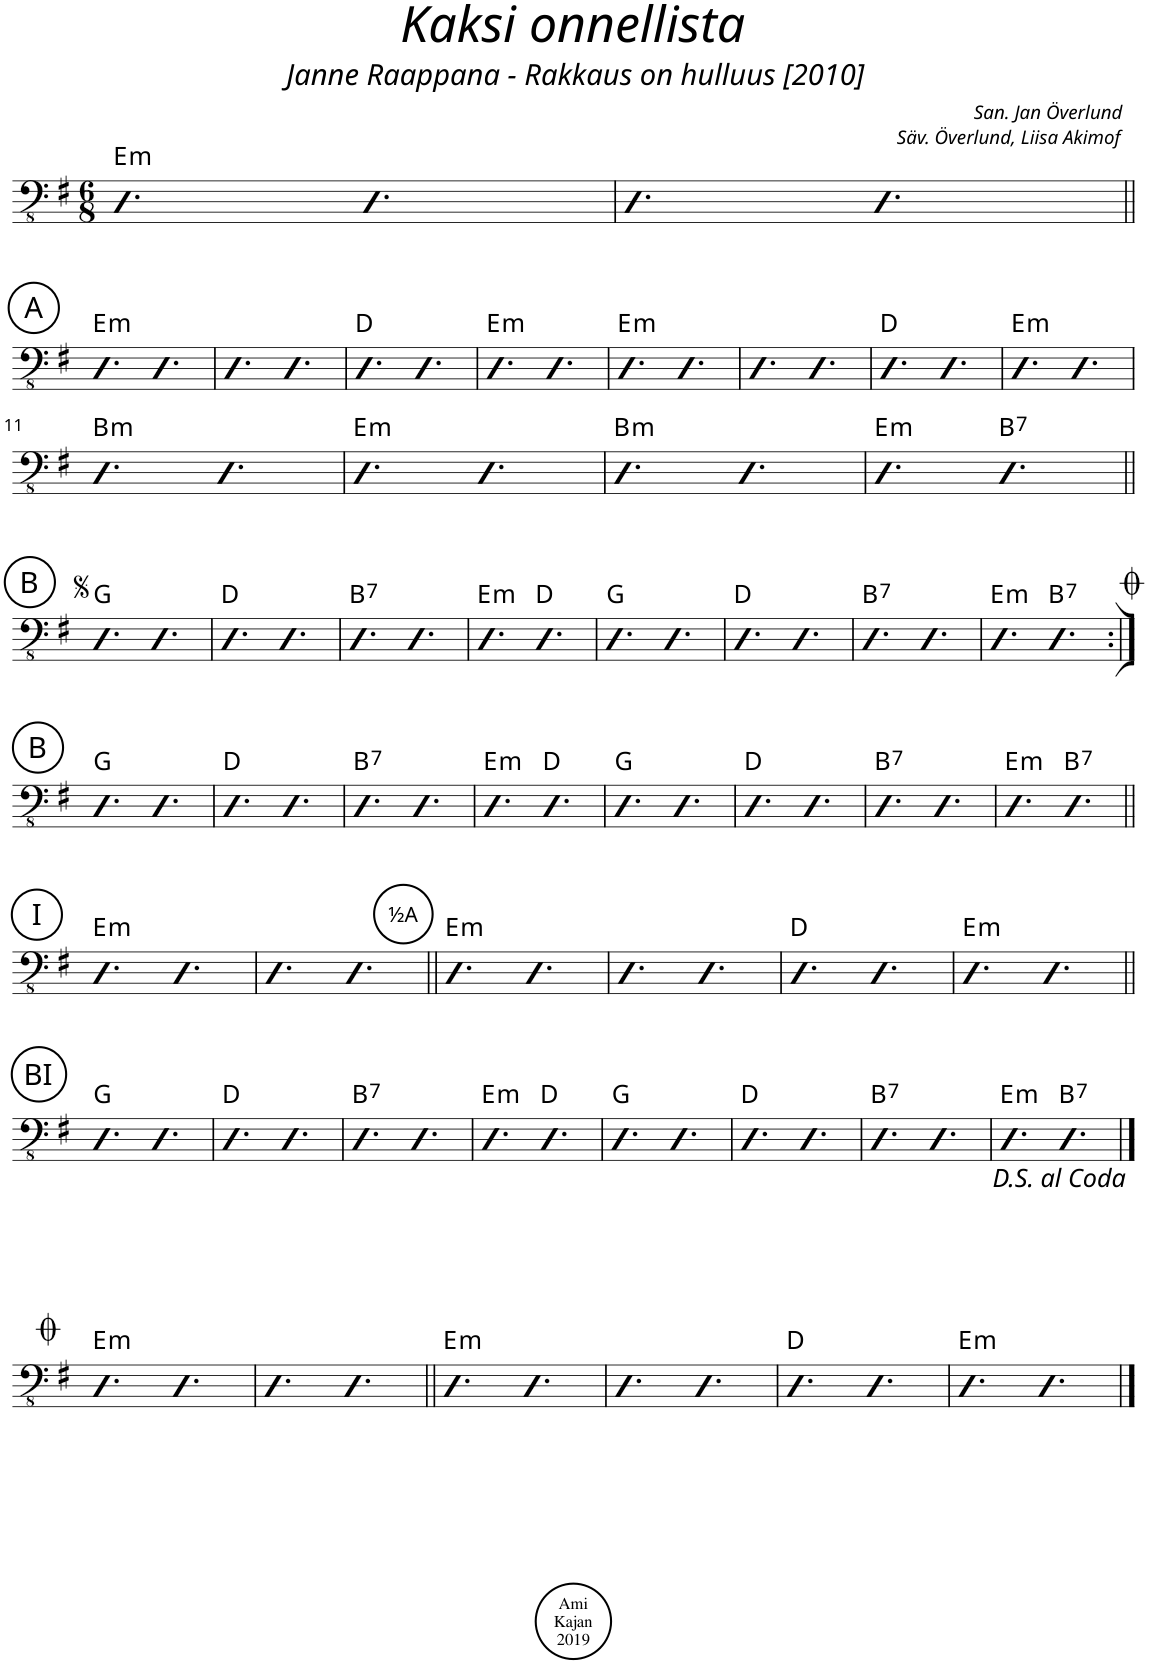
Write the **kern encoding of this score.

**kern	**harte
*part1	*part1
*staff1	*
*I"Piano	*
*I'Pno.	*
*clefFv4	*
*k[f#]	*
*M6/8	*
=1	=1
!	!LO:H:kt=m
4.DD	E:min
4.DD	.
=2	=2
4.DD	.
4.DD	.
!!LO:LB:g=z
!!LO:REH:place=s1:a:cj:enc=circle:fs=14:t=A
=3||	=3||
!	!LO:H:kt=m
4.DD	E:min
4.DD	.
=4	=4
4.DD	.
4.DD	.
=5	=5
4.DD	D:maj
4.DD	.
=6	=6
!	!LO:H:kt=m
4.DD	E:min
4.DD	.
=7	=7
!	!LO:H:kt=m
4.DD	E:min
4.DD	.
=8	=8
4.DD	.
4.DD	.
=9	=9
4.DD	D:maj
4.DD	.
=10	=10
!	!LO:H:kt=m
4.DD	E:min
4.DD	.
!!LO:LB:g=z
=11	=11
!	!LO:H:kt=m
4.DD	B:min
4.DD	.
=12	=12
!	!LO:H:kt=m
4.DD	E:min
4.DD	.
=13	=13
!	!LO:H:kt=m
4.DD	B:min
4.DD	.
=14	=14
!	!LO:H:kt=m
4.DD	E:min
!	!LO:H:kt=7
4.DDn	B:7
!!LO:LB:g=z
!!LO:REH:place=s1:a:cj:enc=circle:fs=14:t=B
=15||	=15||
4.DD	G:maj
4.DD	.
=16	=16
4.DD	D:maj
4.DD	.
=17	=17
!	!LO:H:kt=7
4.DDn	B:7
4.DD	.
=18	=18
!	!LO:H:kt=m
4.DD	E:min
4.DD	D:maj
=19	=19
4.DD	G:maj
4.DD	.
=20	=20
4.DD	D:maj
4.DD	.
=21	=21
!	!LO:H:kt=7
4.DDn	B:7
4.DD	.
=22	=22
4.DD	E:min
!	!LO:H:kt=7
4.DDn	B:7
!LO:TX:a:t=<font size="28"/><font face="ScoreText"/>	!LO:H:kt=m
!!LO:LB:g=z
!!LO:REH:place=s1:a:cj:enc=circle:fs=14:t=B
=23:|!	=23:|!
4.DD	G:maj
4.DD	.
=24	=24
4.DD	D:maj
4.DD	.
=25	=25
!	!LO:H:kt=7
4.DDn	B:7
4.DD	.
=26	=26
!	!LO:H:kt=m
4.DD	E:min
4.DD	D:maj
=27	=27
4.DD	G:maj
4.DD	.
=28	=28
4.DD	D:maj
4.DD	.
=29	=29
!	!LO:H:kt=7
4.DDn	B:7
4.DD	.
=30	=30
!	!LO:H:kt=m
4.DD	E:min
!	!LO:H:kt=7
4.DDn	B:7
!!LO:LB:g=z
!!LO:REH:place=s1:a:cj:enc=circle:fs=14:t=I
=31||	=31||
!	!LO:H:kt=m
4.DD	E:min
4.DD	.
=32	=32
4.DD	.
4.DD	.
!!LO:REH:place=s1:a:cj:enc=circle:t=½A
=33||	=33||
!	!LO:H:kt=m
4.DD	E:min
4.DD	.
=34	=34
4.DD	.
4.DD	.
=35	=35
4.DD	D:maj
4.DD	.
=36	=36
!	!LO:H:kt=m
4.DD	E:min
4.DD	.
!!LO:LB:g=z
!!LO:REH:place=s1:a:cj:enc=circle:fs=14:t=BI
=37||	=37||
4.DD	G:maj
4.DD	.
=38	=38
4.DD	D:maj
4.DD	.
=39	=39
!	!LO:H:kt=7
4.DDn	B:7
4.DD	.
=40	=40
!	!LO:H:kt=m
4.DD	E:min
4.DD	D:maj
=41	=41
4.DD	G:maj
4.DD	.
=42	=42
4.DD	D:maj
4.DD	.
=43	=43
!	!LO:H:kt=7
4.DDn	B:7
4.DD	.
=44	=44
!	!LO:H:kt=m
4.DD	E:min
!	!LO:H:kt=7
4.DDn	B:7
!!LO:LB:g=z
==45	==45
!	!LO:H:kt=m
4.DD	E:min
4.DD	.
=46	=46
4.DD	.
4.DD	.
=47||	=47||
!	!LO:H:kt=m
4.DD	E:min
4.DD	.
=48	=48
4.DD	.
4.DD	.
=49	=49
4.DD	D:maj
4.DD	.
=50	=50
!	!LO:H:kt=m
4.DD	E:min
4.DD	.
==	==
*-	*-
